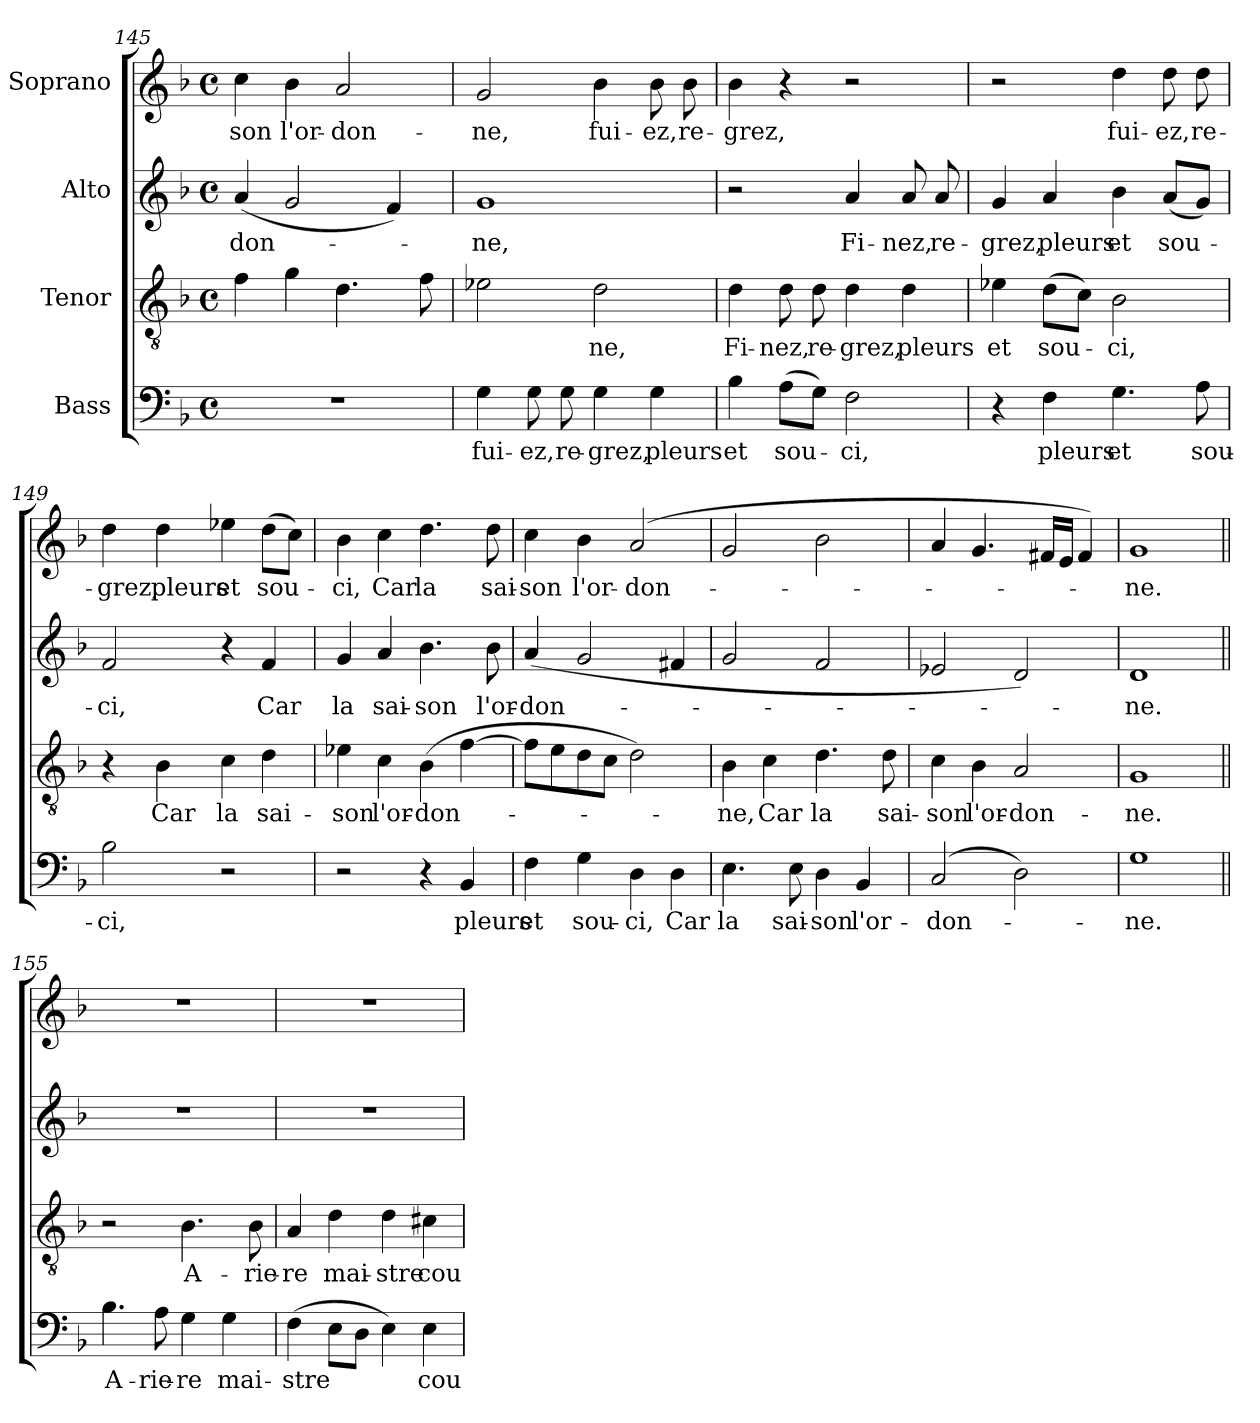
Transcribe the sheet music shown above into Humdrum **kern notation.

**kern	**text	**kern	**text	**kern	**text	**kern	**text
*part4	*part4	*part3	*part3	*part2	*part2	*part1	*part1
*staff4	*staff4	*staff3	*staff3	*staff2	*staff2	*staff1	*staff1
*I"Bass	*	*I"Tenor	*	*I"Alto	*	*I"Soprano	*
*clefF4	*	*clefGv2	*	*clefG2	*	*clefG2	*
*k[b-]	*	*k[b-]	*	*k[b-]	*	*k[b-]	*
*F:	*	*F:	*	*F:	*	*F:	*
*M4/4	*	*M4/4	*	*M4/4	*	*M4/4	*
*met(c)	*	*met(c)	*	*met(c)	*	*met(c)	*
=145	=145	=145	=145	=145	=145	=145	=145
1r	.	4f\	.	(4a/	-don-	4cc\	-son
.	.	4g\	.	2g/	.	4b-\	l'or-
.	.	4.d\	.	.	.	2a/	-don-
.	.	.	.	4f/)	.	.	.
.	.	8f\	.	.	.	.	.
!!LO:LB:g=z
=146	=146	=146	=146	=146	=146	=146	=146
4G\	fui-	2e-X\	.	1g	-ne,	2g/	-ne,
8G\	-ez,	.	.	.	.	.	.
8G\	re-	.	.	.	.	.	.
4G\	-grez,	2d\	-ne,	.	.	4b-\	fui-
4G\	pleurs	.	.	.	.	8b-\	-ez,
.	.	.	.	.	.	8b-\	re-
=147	=147	=147	=147	=147	=147	=147	=147
4B-\	et	4d\	Fi-	2r	.	4b-\	-grez,
(8A\L	sou-	8d\	-nez,	.	.	4r	.
8G\J)	.	8d\	re-	.	.	.	.
2F\	-ci,	4d\	-grez,	4a/	Fi-	2r	.
.	.	4d\	pleurs	8a/	-nez,	.	.
.	.	.	.	8a/	re-	.	.
=148	=148	=148	=148	=148	=148	=148	=148
4r	.	4e-X\	et	4g/	-grez,	2r	.
4F\	pleurs	(8d\L	sou-	4a/	pleurs	.	.
.	.	8c\J)	.	.	.	.	.
4.G\	et	2B-\	-ci,	4b-\	et	4dd\	fui-
.	.	.	.	(8a/L	sou-	8dd\	-ez,
8A\	sou-	.	.	8g/J)	.	8dd\	re-
=149	=149	=149	=149	=149	=149	=149	=149
2B-\	-ci,	4r	.	2f/	-ci,	4dd\	-grez,
.	.	4B-\	Car	.	.	4dd\	pleurs
2r	.	4c\	la	4r	.	4ee-X\	et
.	.	4d\	sai-	4f/	Car	(8dd\L	sou-
.	.	.	.	.	.	8cc\J)	.
=150	=150	=150	=150	=150	=150	=150	=150
2r	.	4e-X\	-son	4g/	la	4b-\	-ci,
.	.	4c\	l'or-	4a/	sai-	4cc\	Car
4r	.	(4B-\	-don-	4.b-\	-son	4.dd\	la
4BB-/	pleurs	[4f\	.	.	.	.	.
.	.	.	.	8b-\	l'or-	8dd\	sai-
=151	=151	=151	=151	=151	=151	=151	=151
4F\	et	8f\L]	.	(4a/	-don-	4cc\	-son
.	.	8e\	.	.	.	.	.
4G\	sou-	8d\	.	2g/	.	4b-\	l'or-
.	.	8c\J	.	.	.	.	.
4D\	-ci,	2d\)	.	.	.	(2a/	-don-
4D\	Car	.	.	4f#X/	.	.	.
!!LO:PB:g=z
=152	=152	=152	=152	=152	=152	=152	=152
4.E\	la	4B-\	-ne,	2g/	.	2g/	.
.	.	4c\	Car	.	.	.	.
8E\	sai-	.	.	.	.	.	.
4D\	-son	4.d\	la	2f/	.	2b-\	.
4BB-/	l'or-	.	.	.	.	.	.
.	.	8d\	sai-	.	.	.	.
=153	=153	=153	=153	=153	=153	=153	=153
(2C/	-don-	4c\	-son	2e-X/	.	4a/	.
.	.	4B-\	l'or-	.	.	4.g/	.
2D\)	.	2A/	-don-	2d/)	.	.	.
.	.	.	.	.	.	16f#X/LL	.
.	.	.	.	.	.	16e/JJ	.
.	.	.	.	.	.	4f#/)	.
=154	=154	=154	=154	=154	=154	=154	=154
1G	-ne.	1G	-ne.	1d	-ne.	1g	-ne.
=155||	=155||	=155||	=155||	=155||	=155||	=155||	=155||
4.B-\	A-	2r	.	1r	.	1r	.
8A\	-rie-	.	.	.	.	.	.
4G\	-re	4.B-\	A-	.	.	.	.
4G\	mai-	.	.	.	.	.	.
.	.	8B-\	-rie-	.	.	.	.
=156	=156	=156	=156	=156	=156	=156	=156
(4F\	-stre	4A/	-re	1r	.	1r	.
8E\L	.	4d\	mai-	.	.	.	.
8D\J	.	.	.	.	.	.	.
4E\)	.	4d\	-stre	.	.	.	.
4E\	cou-	4c#X\	cou-	.	.	.	.
=	=	=	=	=	=	=	=
*-	*-	*-	*-	*-	*-	*-	*-
